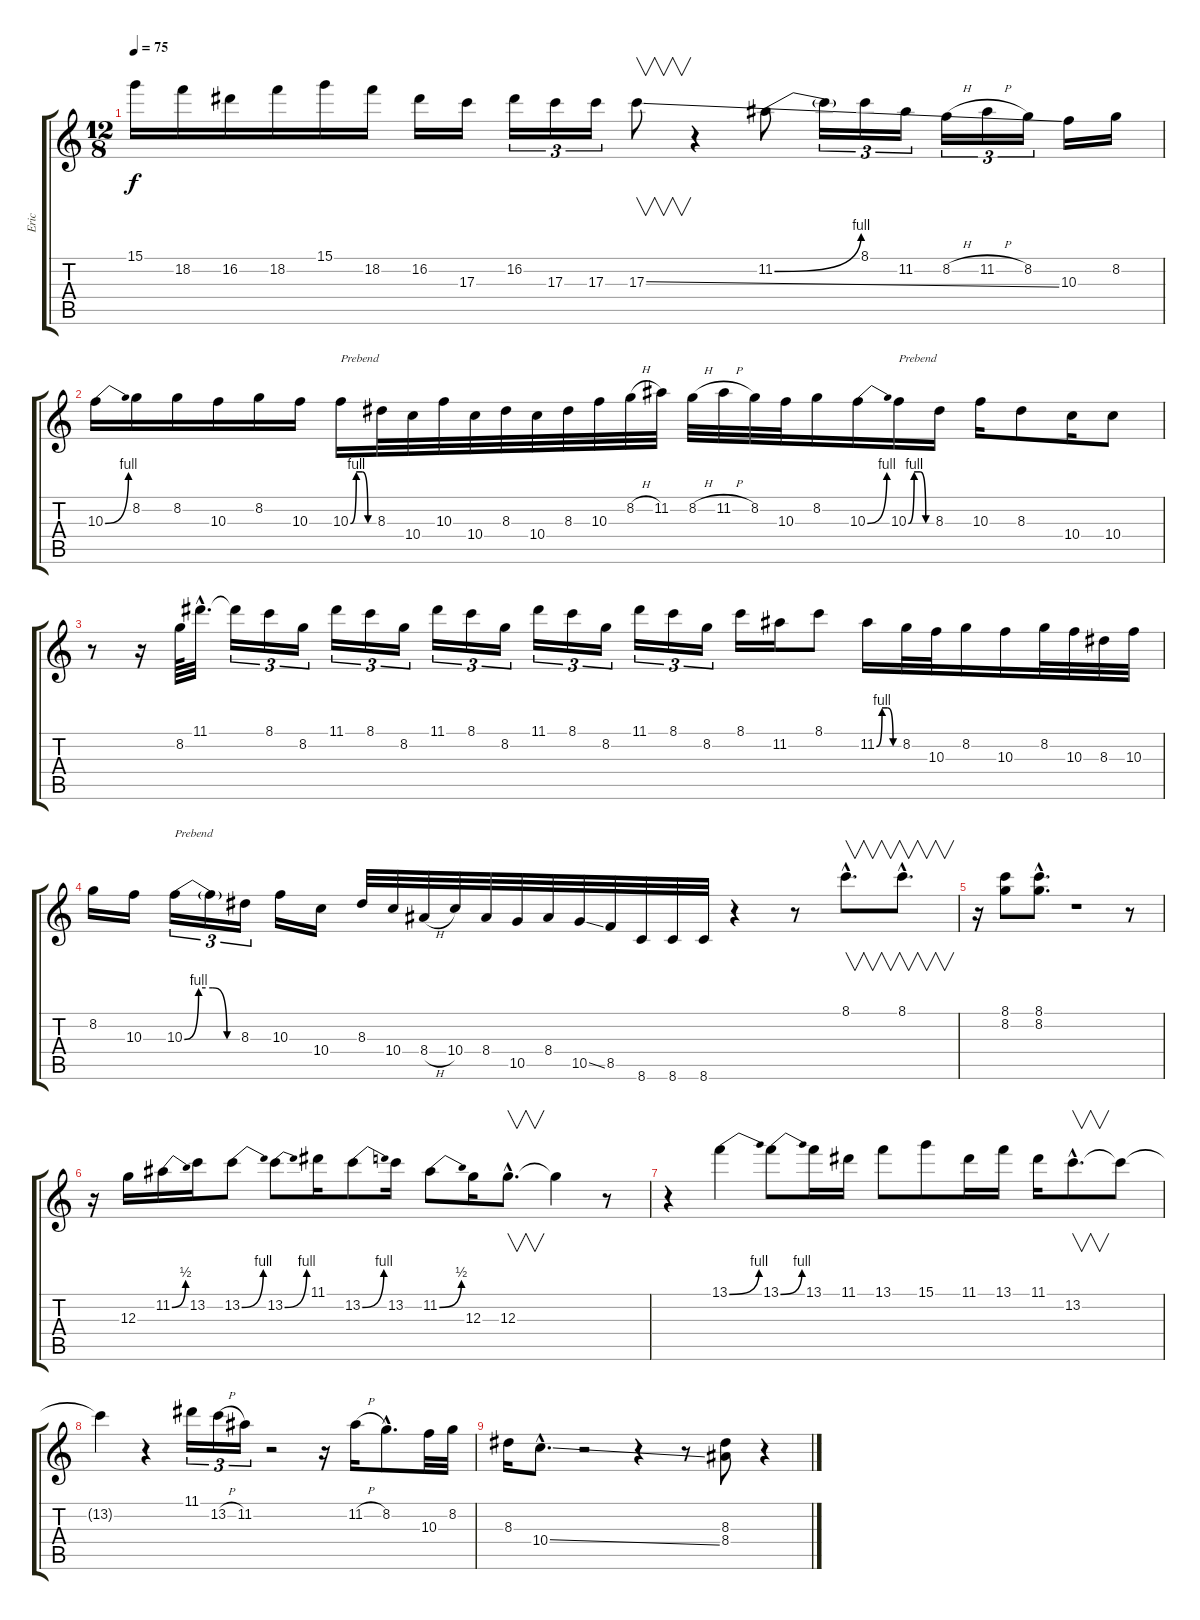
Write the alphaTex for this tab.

\track ("Eric" "Eric") {instrument overdrivenguitar}
\staff {score tabs}
\tuning (E4 B3 G3 D3 A2 E2) {hide}
\ts (12 8)
\tempo 75
\clef g2
\ks c
15.1.16{dy f} 18.2.16 16.2.16 18.2.16 15.1.16 18.2.16 16.2.16 17.3.16 16.2.16{tu (3 2)} 17.3.16{tu (3 2)} 17.3.16{tu (3 2)} 17.3{ss}.8{v} r.4 11.2{be (bend 0 0 60 4)}.8 11.2{t}.16{tu (3 2)} 8.1.16{tu (3 2)} 11.2.16{tu (3 2)} 8.2{h}.16{tu (3 2)} 11.2{h}.16{tu (3 2)} 8.2.16{tu (3 2)} 10.3.16 8.2.16 |
10.3{be (bend 0 0 60 4)}.16 8.2.16 8.2.16 10.3.16 8.2.16 10.3.16 10.3{be (custom 0 0 15 4 30 4 45 0 60 0)}.16{txt "Prebend"} 8.3.32 10.4.32 10.3.32 10.4.32 8.3.32 10.4.32 8.3.32 10.3.32 8.2{h}.32 11.2.32 8.2{h}.32 11.2{h}.32 8.2.32 10.3.32 8.2.16 10.3{be (bend 0 0 60 4)}.16 10.3{be (custom 0 0 15 4 30 4 45 0 60 0)}.16{txt "Prebend"} 8.3.16 10.3.16 8.3.8 10.4.16 10.4.8 |
r.8 r.16 8.2.64 11.1{hac}.32{d} 11.1{t}.16{tu (3 2)} 8.1.16{tu (3 2)} 8.2.16{tu (3 2)} 11.1.16{tu (3 2)} 8.1.16{tu (3 2)} 8.2.16{tu (3 2)} 11.1.16{tu (3 2)} 8.1.16{tu (3 2)} 8.2.16{tu (3 2)} 11.1.16{tu (3 2)} 8.1.16{tu (3 2)} 8.2.16{tu (3 2)} 11.1.16{tu (3 2)} 8.1.16{tu (3 2)} 8.2.16{tu (3 2)} 8.1.16 11.2.16 8.1.8 11.2{be (custom 0 0 15 4 30 4 45 0 60 0)}.16 8.2.32 10.3.32 8.2.16 10.3.16 8.2.32 10.3.32 8.3.32 10.3.32 |
8.2.16 10.3.16 10.3{be (custom 0 0 15 4 30 4 45 0 60 0)}.16{tu (3 2) txt "Prebend"} 10.3{t}.16{tu (3 2)} 8.3.16{tu (3 2)} 10.3.16 10.4.16 8.3.32 10.4.32 8.4{h}.32 10.4.32 8.4.32 10.5.32 8.4.32 10.5{ss}.32 8.5.32 8.6.32 8.6.32 8.6.32 r.4 r.8 8.1{hac}.8{v d} 8.1{hac}.8{v d} |
r.16 (8.1 8.2).8 (8.1{hac} 8.2{hac}).8{d} r.1 r.8 |
r.16 12.3.16 11.2{be (bend 0 0 60 2)}.16 13.2.16 13.2{be (bend 0 0 60 4)}.8 13.2{be (bend 0 0 60 4)}.8 11.1.16 13.2{be (bend 0 0 60 4)}.8 13.2.16 11.2{be (bend 0 0 60 2)}.8 12.3.16 12.3{hac}.8{v d} 12.3{t}.4 r.8 |
r.4 13.1{be (bend 0 0 60 4)}.4 13.1{be (bend 0 0 60 4)}.8 13.1.16 11.1.16 13.1.8 15.1.8 11.1.16 13.1.16 11.1.16 13.2{hac}.8{v d} 13.2{t}.8 |
13.2{t}.4 r.4 11.1.16{tu (3 2)} 13.2{h}.16{tu (3 2)} 11.2.16{tu (3 2)} r.2 r.16 11.2{h}.16 8.2{hac}.8{d} 10.3.32 8.2.32 |
8.3.16 10.4{ss hac}.8{d} r.2 r.4 r.8 (8.3 8.4).8 r.4
